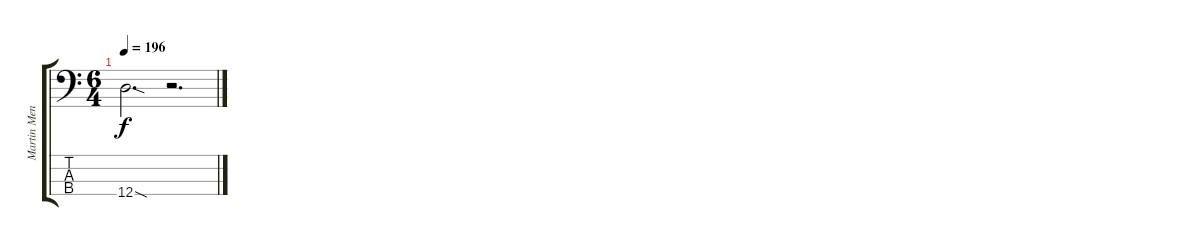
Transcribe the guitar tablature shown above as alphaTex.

\track ("Martin Mendez" "Martin Men") {mute instrument electricbassfinger}
\staff {score tabs}
\tuning (G2 D2 A1 D1) {hide}
\ts (6 4)
\tempo 196
\clef f4
\ks c
12.4{sod}.2{d dy f} r.2{d}
